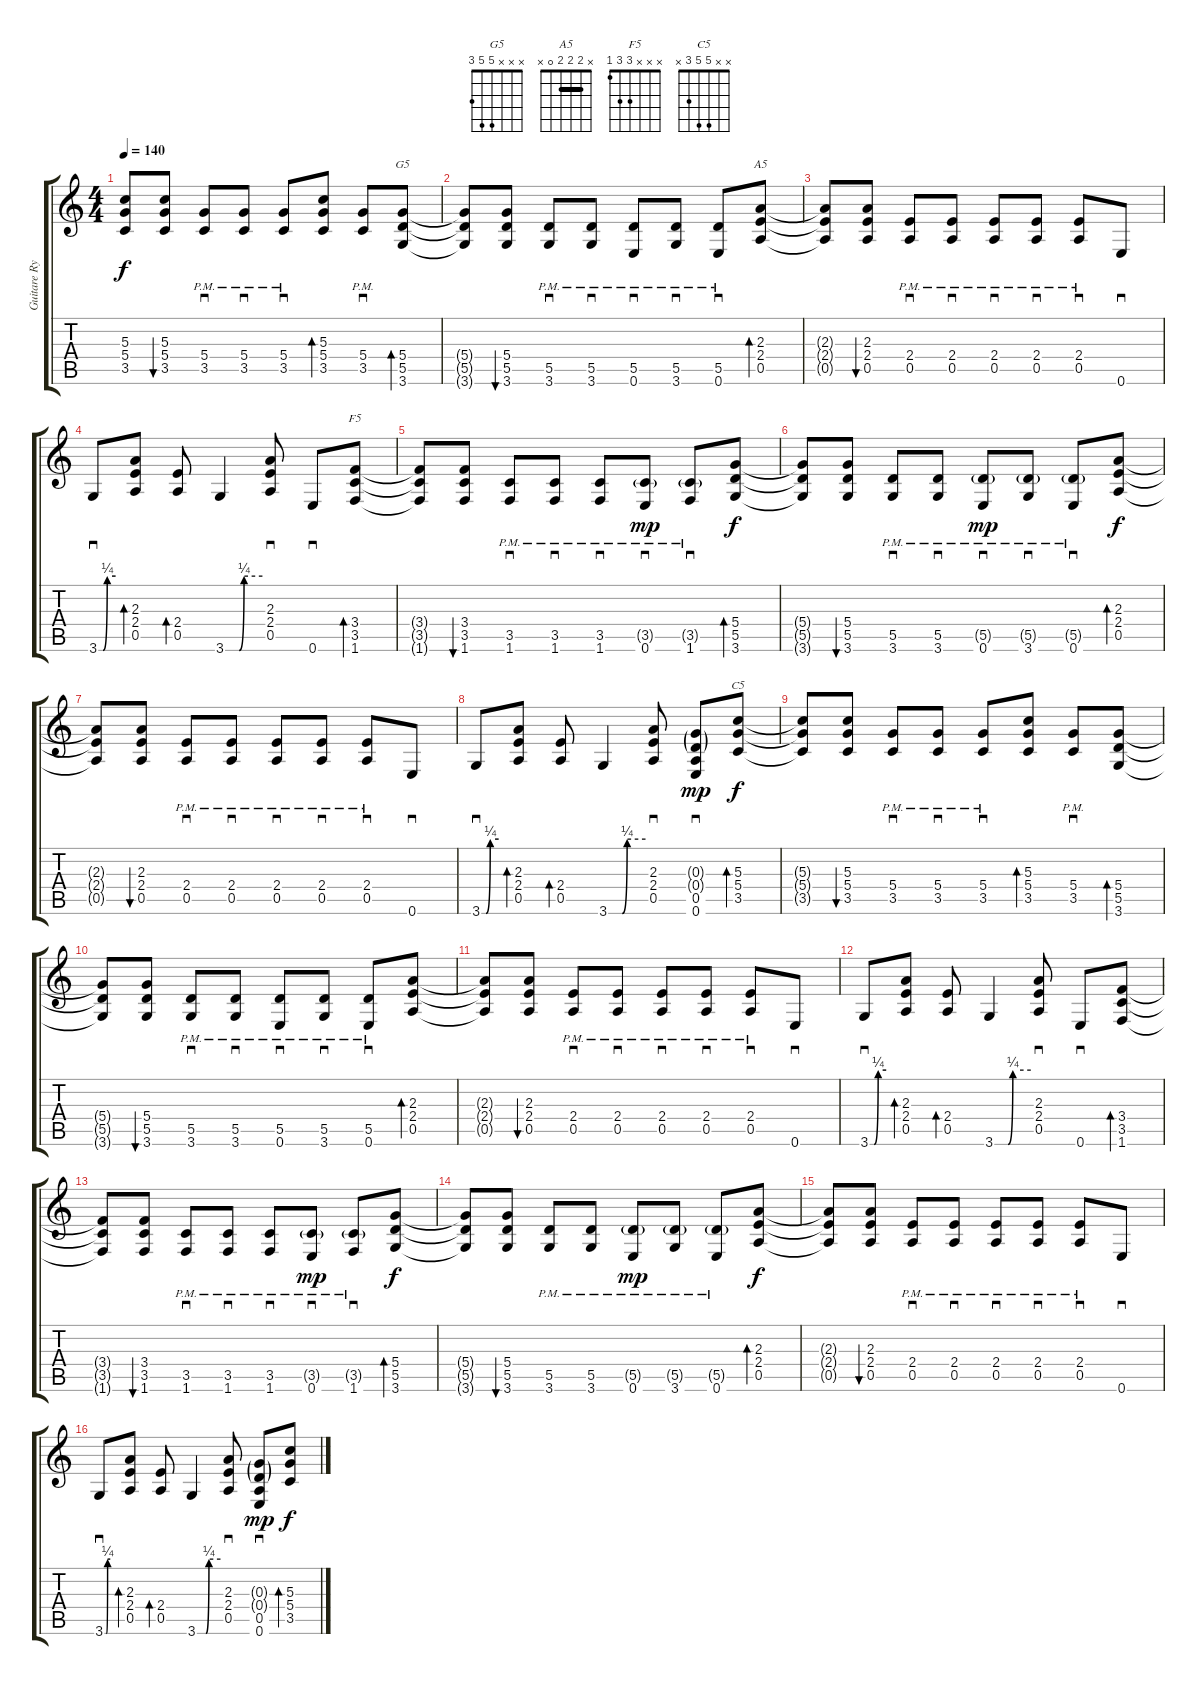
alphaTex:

\track ("Guitare Rythmique" "Guitare Ry") {instrument distortionguitar}
\staff {score tabs}
\tuning (E4 B3 G3 D3 A2 E2) {hide}
\chord ("G5" x x x 5 5 3)
\chord ("A5" x 2 2 2 0 x) {barre 2}
\chord ("F5" x x x 3 3 1)
\chord ("C5" x x 5 5 3 x)
\ts (4 4)
\tempo 140
\clef g2
\ks c
(5.3{t} 5.4{t} 3.5{t}).8{dy f} (5.3 5.4 3.5).8{bu 60} (5.4{pm} 3.5{pm}).8{sd} (5.4{pm} 3.5{pm}).8{sd} (5.4{pm} 3.5{pm}).8{sd} (5.3 5.4 3.5).8{bd 60} (5.4{pm} 3.5{pm}).8{sd} (5.4 5.5 3.6).8{bd 60 ch "G5"} |
(5.4{t} 5.5{t} 3.6{t}).8 (5.4 5.5 3.6).8{bu 60} (5.5{pm} 3.6{pm}).8{sd} (5.5{pm} 3.6{pm}).8{sd} (5.5{pm} 0.6{pm}).8{sd} (5.5{pm} 3.6{pm}).8{sd} (5.5{pm} 0.6{pm}).8{sd} (2.3 2.4 0.5).8{bd 60 ch "A5"} |
(2.3{t} 2.4{t} 0.5{t}).8 (2.3 2.4 0.5).8{bu 60} (2.4{pm} 0.5{pm}).8{sd} (2.4{pm} 0.5{pm}).8{sd} (2.4{pm} 0.5{pm}).8{sd} (2.4{pm} 0.5{pm}).8{sd} (2.4{pm} 0.5{pm}).8{sd} 0.6.8{sd} |
3.6{be (custom 0 0 15 0 30 1 60 1)}.8{sd} (2.3 2.4 0.5).8{bd 60} (2.4 0.5).8{bd 60} 3.6{be (custom 0 0 22 0 30 1 60 1)}.4 (2.3 2.4 0.5).8{sd} 0.6.8{sd} (3.4 3.5 1.6).8{bd 60 ch "F5"} |
(3.4{t} 3.5{t} 1.6{t}).8 (3.4 3.5 1.6).8{bu 60} (3.5{pm} 1.6{pm}).8{sd} (3.5{pm} 1.6{pm}).8{sd} (3.5{pm} 1.6{pm}).8{sd} (3.5{g pm} 0.6{pm}).8{sd dy mp} (3.5{g pm} 1.6{pm}).8{sd} (5.4 5.5 3.6).8{bd 60 dy f} |
(5.4{t} 5.5{t} 3.6{t}).8 (5.4 5.5 3.6).8{bu 60} (5.5{pm} 3.6{pm}).8{sd} (5.5{pm} 3.6{pm}).8{sd} (5.5{g pm} 0.6{pm}).8{sd dy mp} (5.5{g pm} 3.6{pm}).8{sd} (5.5{g pm} 0.6{pm}).8{sd} (2.3 2.4 0.5).8{bd 60 dy f} |
(2.3{t} 2.4{t} 0.5{t}).8 (2.3 2.4 0.5).8{bu 60} (2.4{pm} 0.5{pm}).8{sd} (2.4{pm} 0.5{pm}).8{sd} (2.4{pm} 0.5{pm}).8{sd} (2.4{pm} 0.5{pm}).8{sd} (2.4{pm} 0.5{pm}).8{sd} 0.6.8{sd} |
3.6{be (custom 0 0 15 0 30 1 60 1)}.8{sd} (2.3 2.4 0.5).8{bd 60} (2.4 0.5).8{bd 60} 3.6{be (custom 0 0 22 0 30 1 60 1)}.4 (2.3 2.4 0.5).8{sd} (0.3{g} 0.4{g} 0.5 0.6).8{sd dy mp} (5.3 5.4 3.5).8{bd 60 ch "C5" dy f} |
(5.3{t} 5.4{t} 3.5{t}).8 (5.3 5.4 3.5).8{bu 60} (5.4{pm} 3.5{pm}).8{sd} (5.4{pm} 3.5{pm}).8{sd} (5.4{pm} 3.5{pm}).8{sd} (5.3 5.4 3.5).8{bd 60} (5.4{pm} 3.5{pm}).8{sd} (5.4 5.5 3.6).8{bd 60} |
(5.4{t} 5.5{t} 3.6{t}).8 (5.4 5.5 3.6).8{bu 60} (5.5{pm} 3.6{pm}).8{sd} (5.5{pm} 3.6{pm}).8{sd} (5.5{pm} 0.6{pm}).8{sd} (5.5{pm} 3.6{pm}).8{sd} (5.5{pm} 0.6{pm}).8{sd} (2.3 2.4 0.5).8{bd 60} |
(2.3{t} 2.4{t} 0.5{t}).8 (2.3 2.4 0.5).8{bu 60} (2.4{pm} 0.5{pm}).8{sd} (2.4{pm} 0.5{pm}).8{sd} (2.4{pm} 0.5{pm}).8{sd} (2.4{pm} 0.5{pm}).8{sd} (2.4{pm} 0.5{pm}).8{sd} 0.6.8{sd} |
3.6{be (custom 0 0 15 0 30 1 60 1)}.8{sd} (2.3 2.4 0.5).8{bd 60} (2.4 0.5).8{bd 60} 3.6{be (custom 0 0 22 0 30 1 60 1)}.4 (2.3 2.4 0.5).8{sd} 0.6.8{sd} (3.4 3.5 1.6).8{bd 60} |
(3.4{t} 3.5{t} 1.6{t}).8 (3.4 3.5 1.6).8{bu 60} (3.5{pm} 1.6{pm}).8{sd} (3.5{pm} 1.6{pm}).8{sd} (3.5{pm} 1.6{pm}).8{sd} (3.5{g pm} 0.6{pm}).8{sd dy mp} (3.5{g pm} 1.6{pm}).8{sd} (5.4 5.5 3.6).8{bd 60 dy f} |
(5.4{t} 5.5{t} 3.6{t}).8 (5.4 5.5 3.6).8{bu 60} (5.5{pm} 3.6{pm}).8 (5.5{pm} 3.6{pm}).8 (5.5{g pm} 0.6{pm}).8{dy mp} (5.5{g pm} 3.6{pm}).8 (5.5{g pm} 0.6{pm}).8 (2.3 2.4 0.5).8{bd 60 dy f} |
(2.3{t} 2.4{t} 0.5{t}).8 (2.3 2.4 0.5).8{bu 60} (2.4{pm} 0.5{pm}).8{sd} (2.4{pm} 0.5{pm}).8{sd} (2.4{pm} 0.5{pm}).8{sd} (2.4{pm} 0.5{pm}).8{sd} (2.4{pm} 0.5{pm}).8{sd} 0.6.8{sd} |
3.6{be (custom 0 0 15 0 30 1 60 1)}.8{sd} (2.3 2.4 0.5).8{bd 60} (2.4 0.5).8{bd 60} 3.6{be (custom 0 0 22 0 30 1 60 1)}.4 (2.3 2.4 0.5).8{sd} (0.3{g} 0.4{g} 0.5 0.6).8{sd dy mp} (5.3 5.4 3.5).8{bd 60 dy f}
